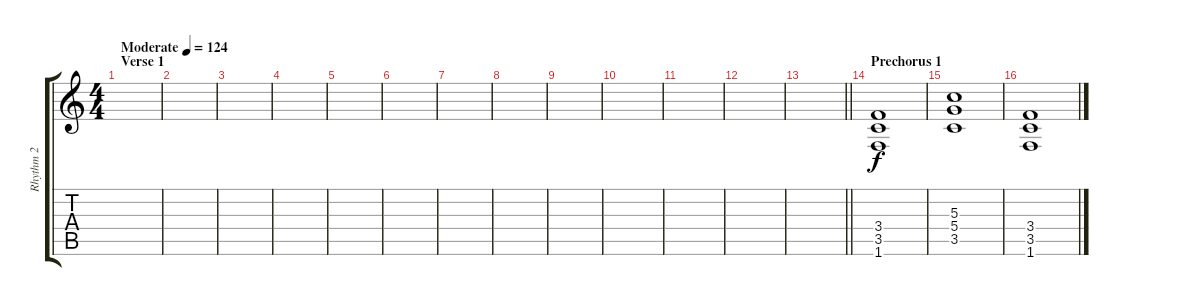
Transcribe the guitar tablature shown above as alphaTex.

\track ("Rhythm 2" "Rhythm 2") {instrument distortionguitar}
\staff {score tabs}
\tuning (E4 B3 G3 D3 A2 E2) {hide}
\ts (4 4)
\section ("" "Verse 1")
\tempo (124 "Moderate")
\clef g2
\ks c
|
|
|
|
|
|
|
|
|
|
|
|
\barLineRight lightlight
|
\section ("" "Prechorus 1")
(3.4 3.5 1.6).1 |
(5.3 5.4 3.5).1 |
(3.4 3.5 1.6).1
